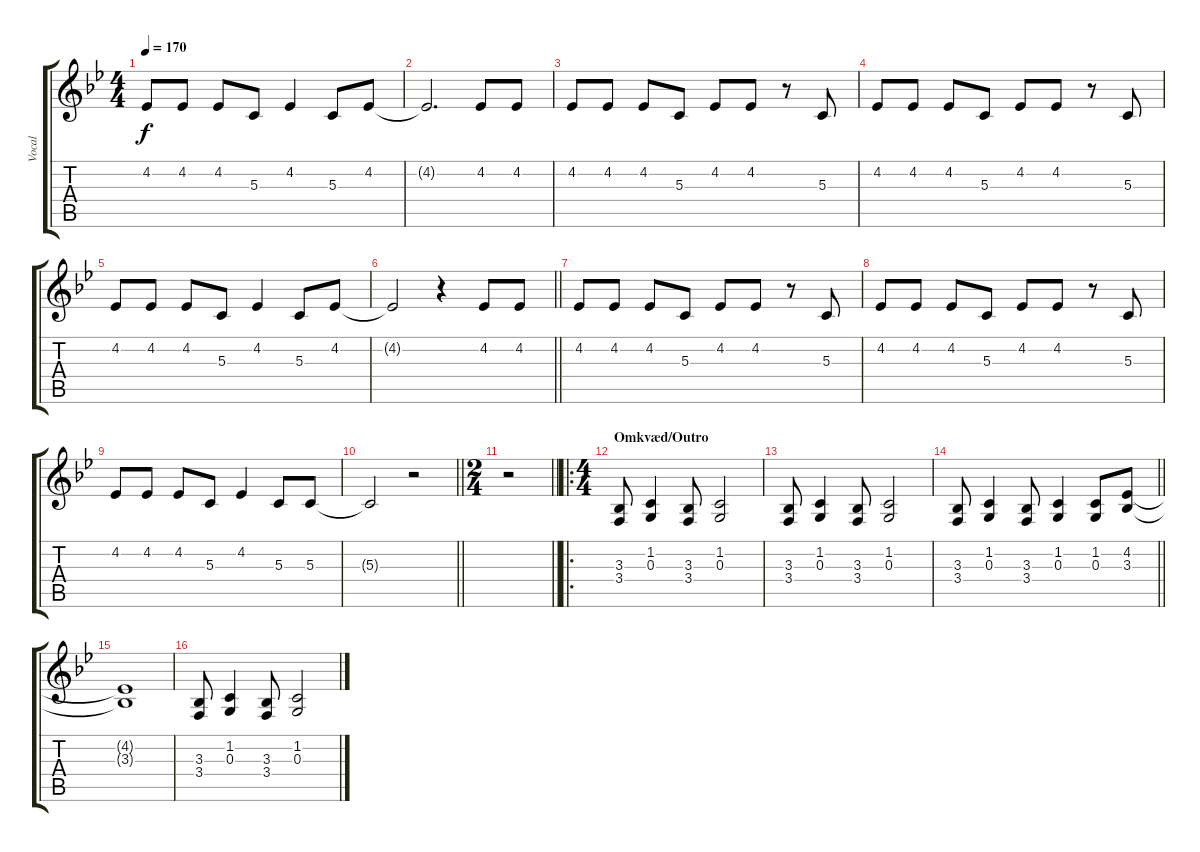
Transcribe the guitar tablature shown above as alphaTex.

\track ("Vocal" "Vocal") {instrument lead6voice}
\staff {score tabs}
\tuning (E4 B3 G3 D3 A2 E2) {hide}
\ts (4 4)
\tempo 170
\clef g2
\ks bb
4.2.8{dy f} 4.2.8 4.2.8 5.3.8 4.2.4 5.3.8 4.2.8 |
4.2{t}.2{d} 4.2.8 4.2.8 |
4.2.8 4.2.8 4.2.8 5.3.8 4.2.8 4.2.8 r.8 5.3.8 |
4.2.8 4.2.8 4.2.8 5.3.8 4.2.8 4.2.8 r.8 5.3.8 |
4.2.8 4.2.8 4.2.8 5.3.8 4.2.4 5.3.8 4.2.8 |
\barLineRight lightlight
4.2{t}.2 r.4 4.2.8 4.2.8 |
4.2.8 4.2.8 4.2.8 5.3.8 4.2.8 4.2.8 r.8 5.3.8 |
4.2.8 4.2.8 4.2.8 5.3.8 4.2.8 4.2.8 r.8 5.3.8 |
4.2.8 4.2.8 4.2.8 5.3.8 4.2.4 5.3.8 5.3.8 |
\barLineRight lightlight
5.3{t}.2 r.2 |
\ts (2 4)
\barLineRight lightlight
r.2 |
\ro
\ts (4 4)
\section ("" "Omkvæd/Outro")
(3.3 3.4).8 (1.2 0.3).4 (3.3 3.4).8 (1.2 0.3).2 |
(3.3 3.4).8 (1.2 0.3).4 (3.3 3.4).8 (1.2 0.3).2 |
\barLineRight lightlight
(3.3 3.4).8 (1.2 0.3).4 (3.3 3.4).8 (1.2 0.3).4 (1.2 0.3).8 (4.2 3.3).8 |
\section ("" "")
(4.2{t} 3.3{t}).1 |
(3.3 3.4).8 (1.2 0.3).4 (3.3 3.4).8 (1.2 0.3).2
